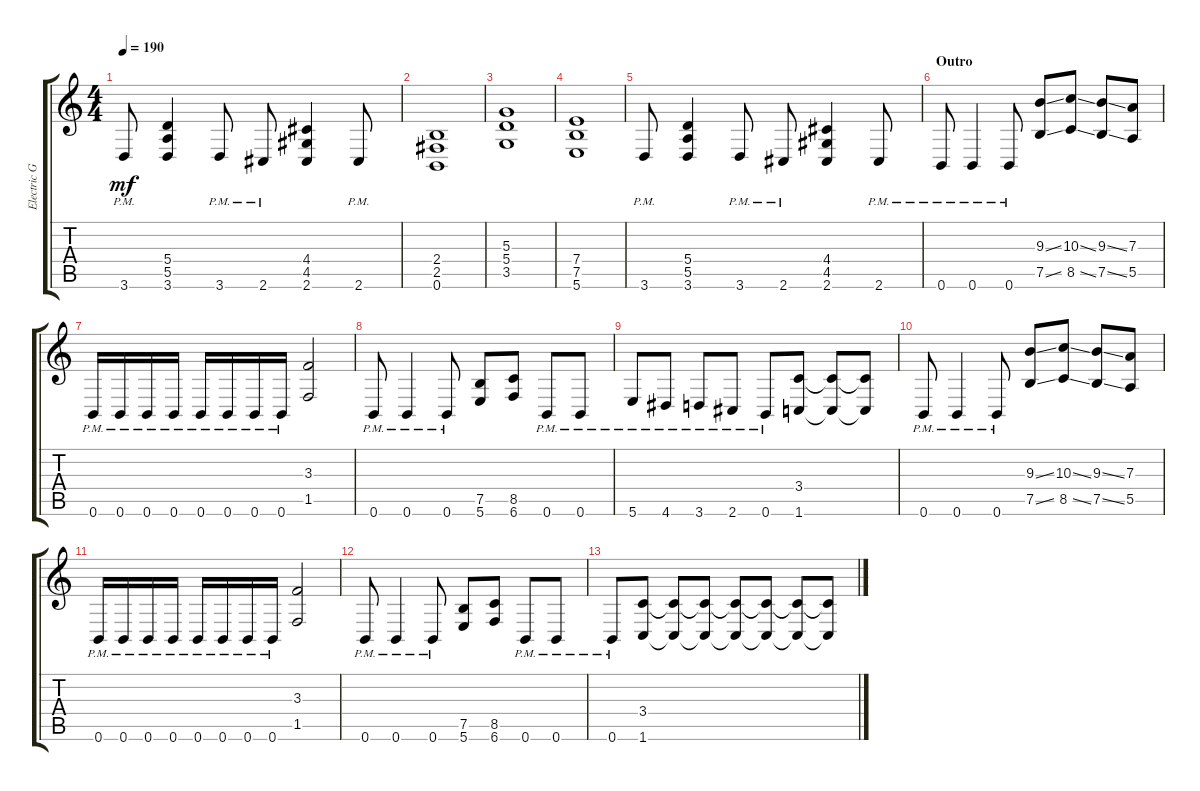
\track ("Electric Guitar" "Electric G") {instrument distortionguitar}
\staff {score tabs}
\tuning (B3 Gb3 D3 A2 E2 B1) {hide}
\ts (4 4)
\tempo 190
\clef g2
\ks c
3.6{pm}.8{dy mf} (5.4 5.5 3.6).4 3.6{pm}.8 2.6{pm}.8 (4.4 4.5 2.6).4 2.6{pm}.8 |
(2.4 2.5 0.6).1 |
(5.3 5.4 3.5).1 |
(7.4 7.5 5.6).1 |
3.6{pm}.8 (5.4 5.5 3.6).4 3.6{pm}.8 2.6{pm}.8 (4.4 4.5 2.6).4 2.6{pm}.8 |
\section ("" "Outro")
0.6{pm}.8 0.6{pm}.4 0.6{pm}.8 (9.3{ss} 7.5{ss}).8 (10.3{ss} 8.5{ss}).8 (9.3{ss} 7.5{ss}).8 (7.3 5.5).8 |
0.6{pm}.16 0.6{pm}.16 0.6{pm}.16 0.6{pm}.16 0.6{pm}.16 0.6{pm}.16 0.6{pm}.16 0.6{pm}.16 (3.3 1.5).2 |
0.6{pm}.8 0.6{pm}.4 0.6{pm}.8 (7.5 5.6).8 (8.5 6.6).8 0.6{pm}.8 0.6{pm}.8 |
5.6{pm}.8 4.6{pm}.8 3.6{pm}.8 2.6{pm}.8 0.6{pm}.8 (3.4 1.6).8 (3.4{t} 1.6{t}).8 (3.4{t} 1.6{t}).8 |
0.6{pm}.8 0.6{pm}.4 0.6{pm}.8 (9.3{ss} 7.5{ss}).8 (10.3{ss} 8.5{ss}).8 (9.3{ss} 7.5{ss}).8 (7.3 5.5).8 |
0.6{pm}.16 0.6{pm}.16 0.6{pm}.16 0.6{pm}.16 0.6{pm}.16 0.6{pm}.16 0.6{pm}.16 0.6{pm}.16 (3.3 1.5).2 |
0.6{pm}.8 0.6{pm}.4 0.6{pm}.8 (7.5 5.6).8 (8.5 6.6).8 0.6{pm}.8 0.6{pm}.8 |
0.6{pm}.8 (3.4 1.6).8 (3.4{t} 1.6{t}).8 (3.4{t} 1.6{t}).8 (3.4{t} 1.6{t}).8 (3.4{t} 1.6{t}).8 (3.4{t} 1.6{t}).8 (3.4{t} 1.6{t}).8
